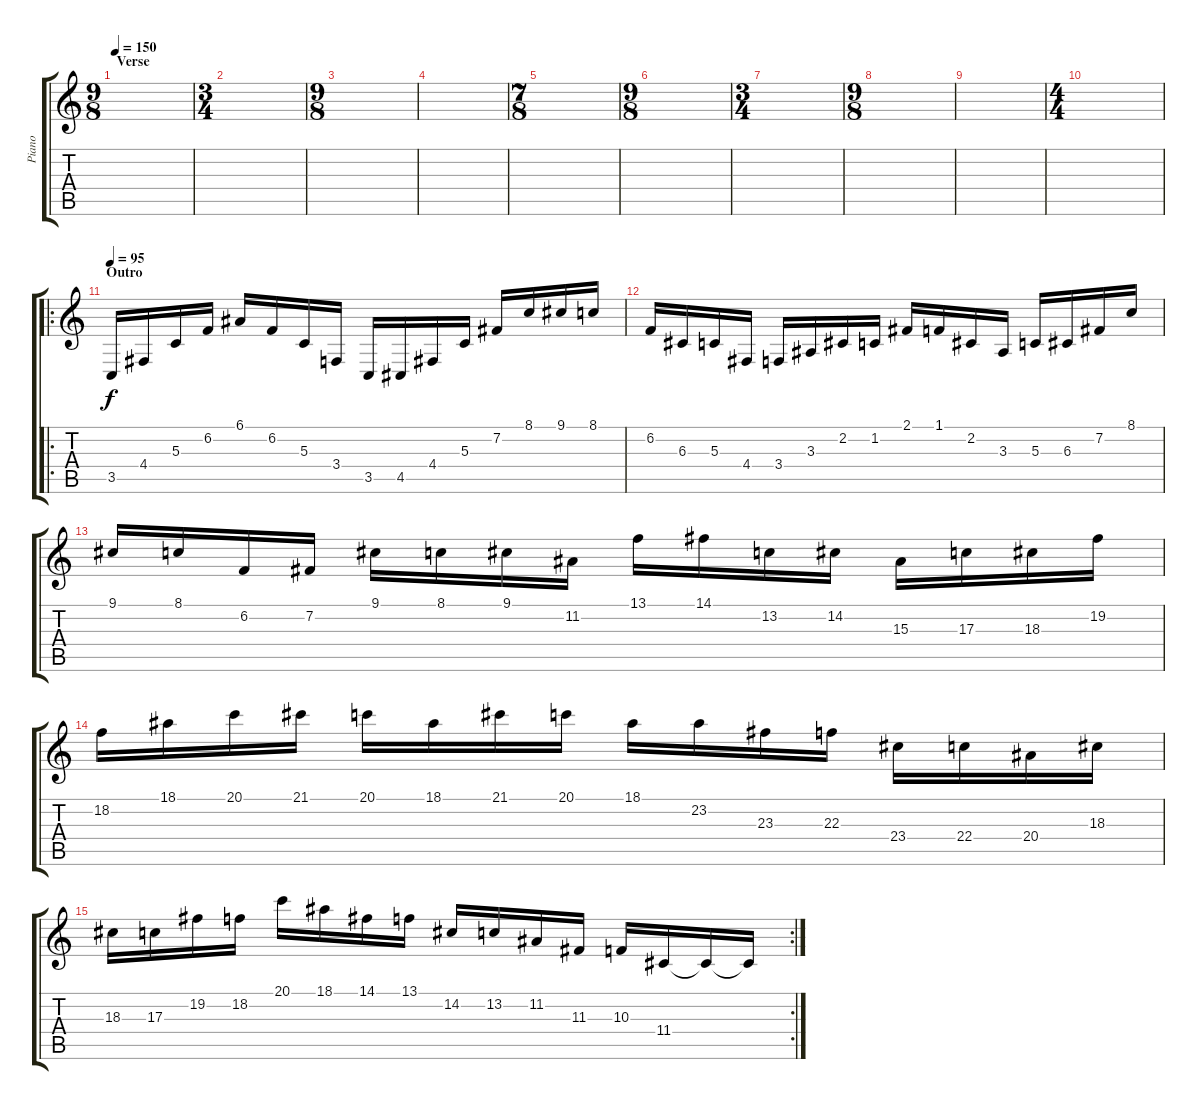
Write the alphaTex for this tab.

\track ("Piano" "Piano") {instrument acousticgrandpiano}
\staff {score tabs}
\tuning (E4 B3 G3 D3 A2 E2) {hide}
\ts (9 8)
\section ("" "Verse")
\tempo 150
\clef g2
\ks c
|
\ts (3 4)
|
\ts (9 8)
|
|
\ts (7 8)
|
\ts (9 8)
|
\ts (3 4)
|
\ts (9 8)
|
|
\ts (4 4)
|
\ro
\section ("" "Outro")
\tempo 95
3.5.16 4.4.16 5.3.16 6.2.16 6.1.16 6.2.16 5.3.16 3.4.16 3.5.16 4.5.16 4.4.16 5.3.16 7.2.16 8.1.16 9.1.16 8.1.16 |
6.2.16 6.3.16 5.3.16 4.4.16 3.4.16 3.3.16 2.2.16 1.2.16 2.1.16 1.1.16 2.2.16 3.3.16 5.3.16 6.3.16 7.2.16 8.1.16 |
9.1.16 8.1.16 6.2.16 7.2.16 9.1.16 8.1.16 9.1.16 11.2.16 13.1.16 14.1.16 13.2.16 14.2.16 15.3.16 17.3.16 18.3.16 19.2.16 |
18.2.16 18.1.16 20.1.16 21.1.16 20.1.16 18.1.16 21.1.16 20.1.16 18.1.16 23.2.16 23.3.16 22.3.16 23.4.16 22.4.16 20.4.16 18.3.16 |
\rc 2
18.3.16 17.3.16 19.2.16 18.2.16 20.1.16 18.1.16 14.1.16 13.1.16 14.2.16 13.2.16 11.2.16 11.3.16 10.3.16 11.4.16 11.4{t}.16 11.4{t}.16
